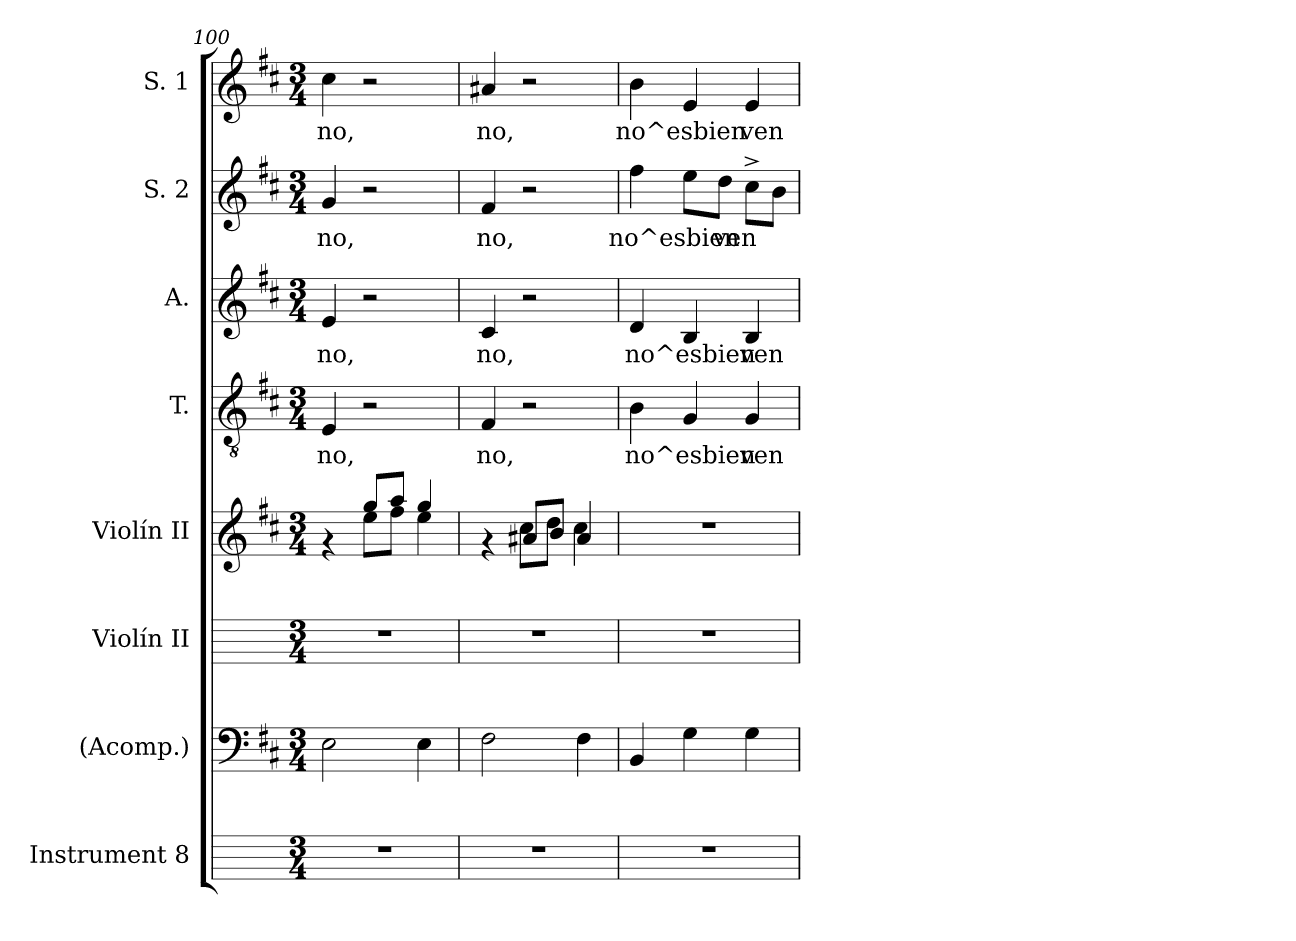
**kern	**kern	**kern	**kern	**kern	**text	**kern	**text	**kern	**text	**kern	**text
*part8	*part7	*part6	*part5	*part4	*part4	*part3	*part3	*part2	*part2	*part1	*part1
*staff8	*staff7	*staff6	*staff5	*staff4	*staff4	*staff3	*staff3	*staff2	*staff2	*staff1	*staff1
*I"Instrument 8	*I"(Acomp.)	*I"Violín II	*I"Violín II	*I"T.	*	*I"A.	*	*I"S. 2	*	*I"S. 1	*
*	*	*	*I'Violín I	*I'T.	*	*I'A.	*	*I'S. 2	*	*I'S. 1	*
!!LO:PB:g=z
*	*clefF4	*	*clefG2	*clefGv2	*	*clefG2	*	*clefG2	*	*clefG2	*
*k[]	*k[f#c#]	*k[]	*k[f#c#]	*k[f#c#]	*	*k[f#c#]	*	*k[f#c#]	*	*k[f#c#]	*
*C:	*D:	*C:	*D:	*D:	*	*D:	*	*D:	*	*D:	*
*M3/4	*M3/4	*M3/4	*M3/4	*M3/4	*	*M3/4	*	*M3/4	*	*M3/4	*
=100	=100	=100	=100	=100	=100	=100	=100	=100	=100	=100	=100
*	*	*	*^	*	*	*	*	*	*	*	*
!	!	!	!	!	!	!LO:LY:b:cj	!	!LO:LY:b	!	!LO:LY:b:cj	!	!LO:LY:b:cj
2.r	2E\	2.r	4rf	4ryy	4E/	no,	4e/	no,	4g/	no,	4cc#\	no,
.	.	.	8gg/L	8ee\L	2r	.	2r	.	2r	.	2r	.
.	.	.	8aa/J	8ff#\J	.	.	.	.	.	.	.	.
.	4E\	.	4gg/	4ee\	.	.	.	.	.	.	.	.
=101	=101	=101	=101	=101	=101	=101	=101	=101	=101	=101	=101	=101
!	!	!	!	!	!	!LO:LY:b:cj	!	!LO:LY:b	!	!LO:LY:b:cj	!	!LO:LY:b:cj
2.r	2F#\	2.r	4rf	4ryy	4F#/	no,	4c#/	no,	4f#/	no,	4a#X/	no,
.	.	.	8a#X/L	8cc#\L	2r	.	2r	.	2r	.	2r	.
.	.	.	8b/J	8dd\J	.	.	.	.	.	.	.	.
.	4F#\	.	4a#/	4cc#\	.	.	.	.	.	.	.	.
=102	=102	=102	=102	=102	=102	=102	=102	=102	=102	=102	=102	=102
!	!	!	!	!	!	!LO:LY:b:cj	!	!LO:LY:b	!	!LO:LY:b:cj	!	!LO:LY:b:cj
*	*	*	*v	*v	*	*	*	*	*	*	*	*
2.r	4BB/	2.r	2.r	4B\	no^esbien	4d/	no^esbien	4ff#\	no^esbien	4b\	no^esbien
!	!	!	!	!	!LO:LY:b:cj	!	!LO:LY:b	!	!LO:LY:b:cj	!	!LO:LY:b:cj
.	4G\	.	.	4G/	.	4B/	.	8ee\L	.	4e/	.
!	!	!	!	!	!	!	!	!	!LO:LY:b:cj	!	!
.	.	.	.	.	.	.	.	8dd\J	ven-	.	.
!	!	!	!	!	!LO:LY:b:cj	!	!LO:LY:b	!	!LO:LY:b:cj	!	!LO:LY:b:cj
.	4G\	.	.	4G/	ven-	4B/	ven-	8cc#^<\L	--	4e/	ven-
!	!	!	!	!	!	!	!	!	!LO:LY:b:cj	!	!
.	.	.	.	.	.	.	.	8b\J	--	.	.
=	=	=	=	=	=	=	=	=	=	=	=
*-	*-	*-	*-	*-	*-	*-	*-	*-	*-	*-	*-
